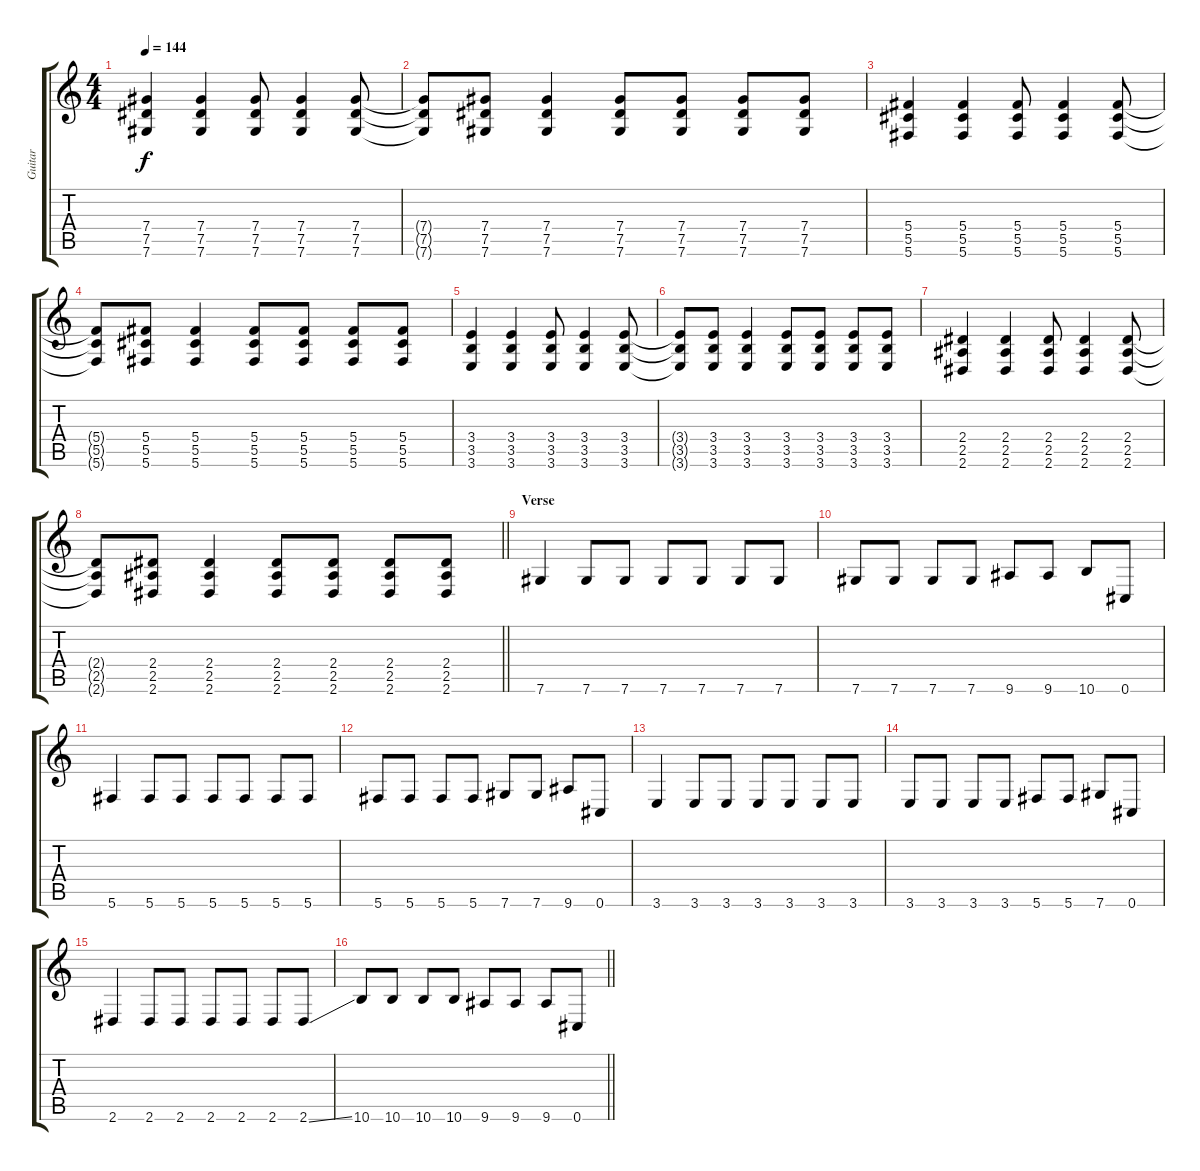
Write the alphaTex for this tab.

\track ("Guitar" "Guitar") {instrument electricguitarclean}
\staff {score tabs}
\tuning (Eb4 Bb3 Gb3 Db3 Ab2 Db2) {hide}
\ts (4 4)
\section ("" "")
\tempo 144
\clef g2
\ks c
(7.4 7.5 7.6).4{dy f instrument acousticguitarsteel} (7.4 7.5 7.6).4 (7.4 7.5 7.6).8 (7.4 7.5 7.6).4 (7.4 7.5 7.6).8 |
(7.4{t} 7.5{t} 7.6{t}).8 (7.4 7.5 7.6).8 (7.4 7.5 7.6).4 (7.4 7.5 7.6).8 (7.4 7.5 7.6).8 (7.4 7.5 7.6).8 (7.4 7.5 7.6).8 |
(5.4 5.5 5.6).4 (5.4 5.5 5.6).4 (5.4 5.5 5.6).8 (5.4 5.5 5.6).4 (5.4 5.5 5.6).8 |
(5.4{t} 5.5{t} 5.6{t}).8 (5.4 5.5 5.6).8 (5.4 5.5 5.6).4 (5.4 5.5 5.6).8 (5.4 5.5 5.6).8 (5.4 5.5 5.6).8 (5.4 5.5 5.6).8 |
(3.4 3.5 3.6).4 (3.4 3.5 3.6).4 (3.4 3.5 3.6).8 (3.4 3.5 3.6).4 (3.4 3.5 3.6).8 |
(3.4{t} 3.5{t} 3.6{t}).8 (3.4 3.5 3.6).8 (3.4 3.5 3.6).4 (3.4 3.5 3.6).8 (3.4 3.5 3.6).8 (3.4 3.5 3.6).8 (3.4 3.5 3.6).8 |
(2.4 2.5 2.6).4 (2.4 2.5 2.6).4 (2.4 2.5 2.6).8 (2.4 2.5 2.6).4 (2.4 2.5 2.6).8 |
\barLineRight lightlight
(2.4{t} 2.5{t} 2.6{t}).8 (2.4 2.5 2.6).8 (2.4 2.5 2.6).4 (2.4 2.5 2.6).8 (2.4 2.5 2.6).8 (2.4 2.5 2.6).8 (2.4 2.5 2.6).8 |
\section ("" "Verse")
7.6.4{instrument electricguitarclean} 7.6.8 7.6.8 7.6.8 7.6.8 7.6.8 7.6.8 |
7.6.8 7.6.8 7.6.8 7.6.8 9.6.8 9.6.8 10.6.8 0.6.8 |
5.6.4 5.6.8 5.6.8 5.6.8 5.6.8 5.6.8 5.6.8 |
5.6.8 5.6.8 5.6.8 5.6.8 7.6.8 7.6.8 9.6.8 0.6.8 |
3.6.4 3.6.8 3.6.8 3.6.8 3.6.8 3.6.8 3.6.8 |
3.6.8 3.6.8 3.6.8 3.6.8 5.6.8 5.6.8 7.6.8 0.6.8 |
2.6.4 2.6.8 2.6.8 2.6.8 2.6.8 2.6.8 2.6{ss}.8 |
\barLineRight lightlight
10.6.8 10.6.8 10.6.8 10.6.8 9.6.8 9.6.8 9.6.8 0.6.8
